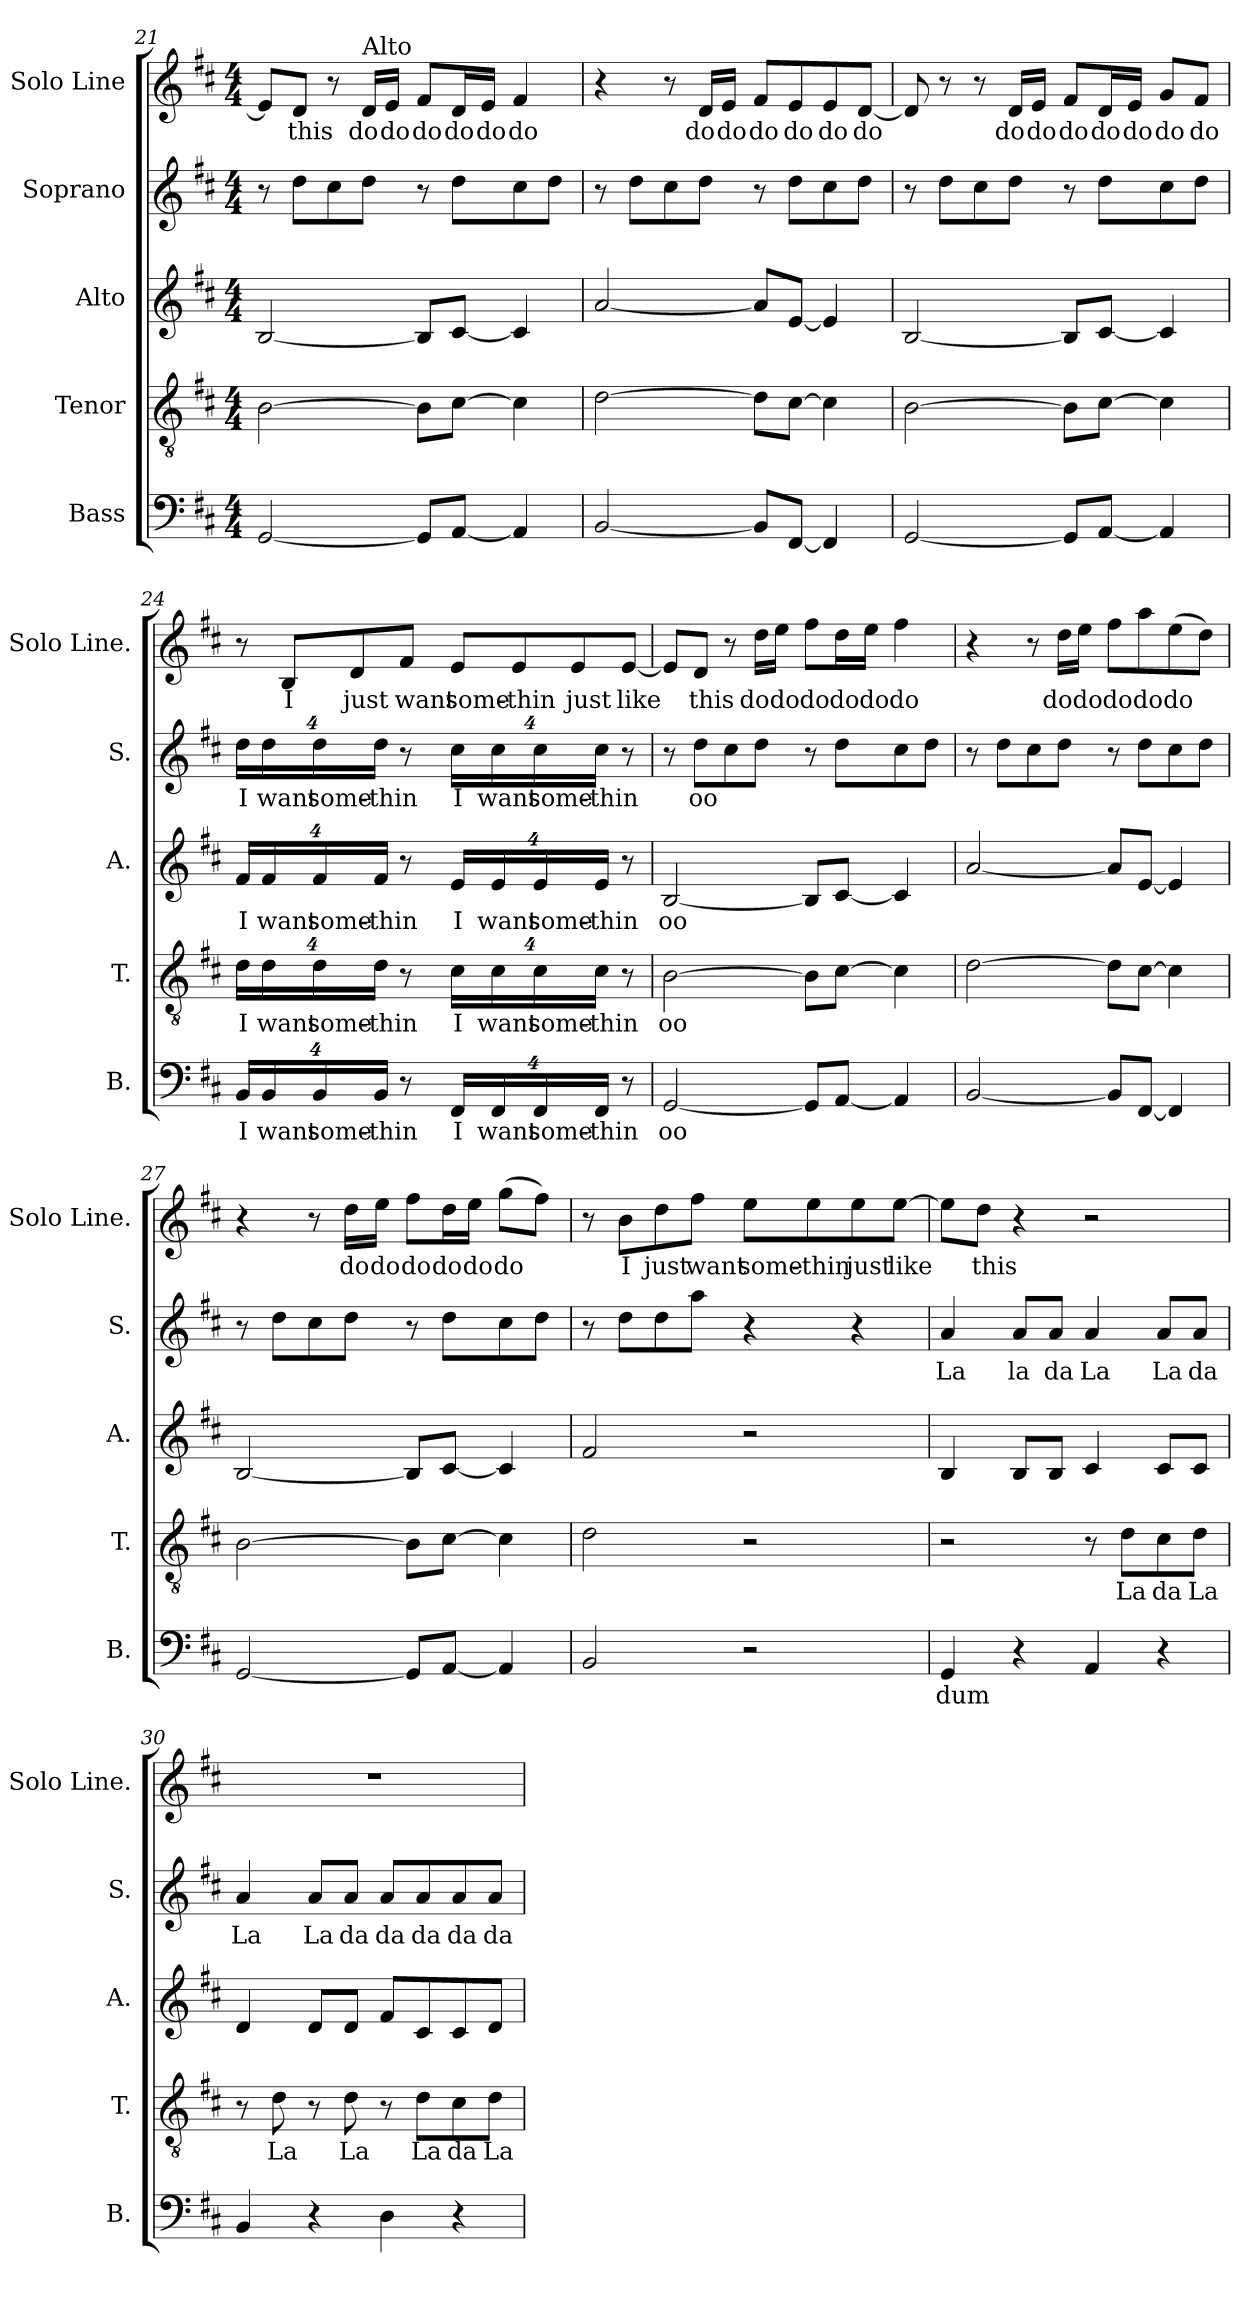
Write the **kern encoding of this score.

**kern	**text	**kern	**text	**kern	**text	**kern	**text	**kern	**text
*part5	*part5	*part4	*part4	*part3	*part3	*part2	*part2	*part1	*part1
*staff5	*staff5	*staff4	*staff4	*staff3	*staff3	*staff2	*staff2	*staff1	*staff1
*I"Bass	*	*I"Tenor	*	*I"Alto	*	*I"Soprano	*	*I"Solo Line	*
*I'B.	*	*I'T.	*	*I'A.	*	*I'S.	*	*I'Solo Line.	*
!!LO:LB:g=z
*clefF4	*	*clefGv2	*	*clefG2	*	*clefG2	*	*clefG2	*
*k[f#c#]	*	*k[f#c#]	*	*k[f#c#]	*	*k[f#c#]	*	*k[f#c#]	*
*M4/4	*	*M4/4	*	*M4/4	*	*M4/4	*	*M4/4	*
=21	=21	=21	=21	=21	=21	=21	=21	=21	=21
[2GG/	.	[2B\	.	[2B/	.	8r	.	8e/L]	.
!	!	!	!	!	!	!	!	!	!LO:LY:b
.	.	.	.	.	.	8dd\L	.	8d/J	this
.	.	.	.	.	.	8cc#\	.	8r	.
!	!	!	!	!	!	!	!	!LO:TX:a:t=Alto	!
!	!	!	!	!	!	!	!	!	!LO:LY:b
.	.	.	.	.	.	8dd\J	.	16d/LL	do
!	!	!	!	!	!	!	!	!	!LO:LY:b
.	.	.	.	.	.	.	.	16e/JJ	do
!	!	!	!	!	!	!	!	!	!LO:LY:b
8GG/L]	.	8B\L]	.	8B/L]	.	8r	.	8f#/L	do
!	!	!	!	!	!	!	!	!	!LO:LY:b
[8AA/J	.	[8c#\J	.	[8c#/J	.	8dd\L	.	16d/L	do
!	!	!	!	!	!	!	!	!	!LO:LY:b
.	.	.	.	.	.	.	.	16e/JJ	do
!	!	!	!	!	!	!	!	!	!LO:LY:b
4AA/]	.	4c#\]	.	4c#/]	.	8cc#\	.	4f#/	do
.	.	.	.	.	.	8dd\J	.	.	.
=22	=22	=22	=22	=22	=22	=22	=22	=22	=22
[2BB/	.	[2d\	.	[2a/	.	8r	.	4r	.
.	.	.	.	.	.	8dd\L	.	.	.
.	.	.	.	.	.	8cc#\	.	8r	.
!	!	!	!	!	!	!	!	!	!LO:LY:b
.	.	.	.	.	.	8dd\J	.	16d/LL	do
!	!	!	!	!	!	!	!	!	!LO:LY:b
.	.	.	.	.	.	.	.	16e/JJ	do
!	!	!	!	!	!	!	!	!	!LO:LY:b
8BB/L]	.	8d\L]	.	8a/L]	.	8r	.	8f#/L	do
!	!	!	!	!	!	!	!	!	!LO:LY:b
[8FF#/J	.	[8c#\J	.	[8e/J	.	8dd\L	.	8e/	do
!	!	!	!	!	!	!	!	!	!LO:LY:b
4FF#/]	.	4c#\]	.	4e/]	.	8cc#\	.	8e/	do
!	!	!	!	!	!	!	!	!	!LO:LY:b
.	.	.	.	.	.	8dd\J	.	[8d/J	do
=23	=23	=23	=23	=23	=23	=23	=23	=23	=23
[2GG/	.	[2B\	.	[2B/	.	8r	.	8d/]	.
.	.	.	.	.	.	8dd\L	.	8r	.
.	.	.	.	.	.	8cc#\	.	8r	.
!	!	!	!	!	!	!	!	!	!LO:LY:b
.	.	.	.	.	.	8dd\J	.	16d/LL	do
!	!	!	!	!	!	!	!	!	!LO:LY:b
.	.	.	.	.	.	.	.	16e/JJ	do
!	!	!	!	!	!	!	!	!	!LO:LY:b
8GG/L]	.	8B\L]	.	8B/L]	.	8r	.	8f#/L	do
!	!	!	!	!	!	!	!	!	!LO:LY:b
[8AA/J	.	[8c#\J	.	[8c#/J	.	8dd\L	.	16d/L	do
!	!	!	!	!	!	!	!	!	!LO:LY:b
.	.	.	.	.	.	.	.	16e/JJ	do
!	!	!	!	!	!	!	!	!	!LO:LY:b
4AA/]	.	4c#\]	.	4c#/]	.	8cc#\	.	8g/L	do
!	!	!	!	!	!	!	!	!	!LO:LY:b
.	.	.	.	.	.	8dd\J	.	8f#/J	do
!!LO:PB:g=z
=24	=24	=24	=24	=24	=24	=24	=24	=24	=24
*Xbrackettup	*	*	*	*	*	*	*	*	*
!	!LO:LY:b	!	!	!	!	!	!	!	!
*	*	*Xbrackettup	*	*	*	*	*	*	*
!	!	!	!LO:LY:b	!	!	!	!	!	!
*	*	*	*	*Xbrackettup	*	*	*	*	*
!	!	!	!	!	!LO:LY:b	!	!	!	!
*	*	*	*	*	*	*Xbrackettup	*	*	*
!	!	!	!	!	!	!	!LO:LY:b	!	!
32%3BB/L	I	32%3d\L	I	32%3f#/L	I	32%3dd\L	I	8r	.
!	!LO:LY:b	!	!LO:LY:b	!	!LO:LY:b	!	!LO:LY:b	!	!
32%3BB/	want	32%3d\	want	32%3f#/	want	32%3dd\	want	.	.
!	!	!	!	!	!	!	!	!	!LO:LY:b
.	.	.	.	.	.	.	.	8B/L	I
!	!LO:LY:b	!	!LO:LY:b	!	!LO:LY:b	!	!LO:LY:b	!	!
32%3BB/	some-	32%3d\	some-	32%3f#/	some-	32%3dd\	some-	.	.
!	!	!	!	!	!	!	!	!	!LO:LY:b
.	.	.	.	.	.	.	.	8d/	just
!	!LO:LY:b	!	!LO:LY:b	!	!LO:LY:b	!	!LO:LY:b	!	!
32%3BB/J	-thin	32%3d\J	-thin	32%3f#/J	-thin	32%3dd\J	-thin	.	.
!	!	!	!	!	!	!	!	!	!LO:LY:b
8r	.	8r	.	8r	.	8r	.	8f#/J	want
!	!LO:LY:b	!	!LO:LY:b	!	!LO:LY:b	!	!LO:LY:b	!	!LO:LY:b
32%3FF#/L	I	32%3c#\L	I	32%3e/L	I	32%3cc#\L	I	8e/L	some-
!	!LO:LY:b	!	!LO:LY:b	!	!LO:LY:b	!	!LO:LY:b	!	!
32%3FF#/	want	32%3c#\	want	32%3e/	want	32%3cc#\	want	.	.
!	!	!	!	!	!	!	!	!	!LO:LY:b
.	.	.	.	.	.	.	.	8e/	-thin
!	!LO:LY:b	!	!LO:LY:b	!	!LO:LY:b	!	!LO:LY:b	!	!
32%3FF#/	some-	32%3c#\	some-	32%3e/	some-	32%3cc#\	some-	.	.
!	!	!	!	!	!	!	!	!	!LO:LY:b
.	.	.	.	.	.	.	.	8e/	just
!	!LO:LY:b	!	!LO:LY:b	!	!LO:LY:b	!	!LO:LY:b	!	!
32%3FF#/J	-thin	32%3c#\J	-thin	32%3e/J	-thin	32%3cc#\J	-thin	.	.
!	!	!	!	!	!	!	!	!	!LO:LY:b
8r	.	8r	.	8r	.	8r	.	[8e/J	like
=25	=25	=25	=25	=25	=25	=25	=25	=25	=25
!	!LO:LY:b	!	!LO:LY:b	!	!LO:LY:b	!	!	!	!
[2GG/	oo	[2B\	oo	[2B/	oo	8r	.	8e/L]	.
!	!	!	!	!	!	!	!LO:LY:b	!	!LO:LY:b
.	.	.	.	.	.	8dd\L	oo	8d/J	this
.	.	.	.	.	.	8cc#\	.	8r	.
!	!	!	!	!	!	!	!	!	!LO:LY:b
.	.	.	.	.	.	8dd\J	.	16dd\LL	do
!	!	!	!	!	!	!	!	!	!LO:LY:b
.	.	.	.	.	.	.	.	16ee\JJ	do
!	!	!	!	!	!	!	!	!	!LO:LY:b
8GG/L]	.	8B\L]	.	8B/L]	.	8r	.	8ff#\L	do
!	!	!	!	!	!	!	!	!	!LO:LY:b
[8AA/J	.	[8c#\J	.	[8c#/J	.	8dd\L	.	16dd\L	do
!	!	!	!	!	!	!	!	!	!LO:LY:b
.	.	.	.	.	.	.	.	16ee\JJ	do
!	!	!	!	!	!	!	!	!	!LO:LY:b
4AA/]	.	4c#\]	.	4c#/]	.	8cc#\	.	4ff#\	do
.	.	.	.	.	.	8dd\J	.	.	.
!!LO:LB:g=z
=26	=26	=26	=26	=26	=26	=26	=26	=26	=26
[2BB/	.	[2d\	.	[2a/	.	8r	.	4r	.
.	.	.	.	.	.	8dd\L	.	.	.
.	.	.	.	.	.	8cc#\	.	8r	.
!	!	!	!	!	!	!	!	!	!LO:LY:b
.	.	.	.	.	.	8dd\J	.	16dd\LL	do
!	!	!	!	!	!	!	!	!	!LO:LY:b
.	.	.	.	.	.	.	.	16ee\JJ	do
!	!	!	!	!	!	!	!	!	!LO:LY:b
8BB/L]	.	8d\L]	.	8a/L]	.	8r	.	8ff#\L	do
!	!	!	!	!	!	!	!	!	!LO:LY:b
[8FF#/J	.	[8c#\J	.	[8e/J	.	8dd\L	.	8aa\	do
!	!	!	!	!	!	!	!	!	!LO:LY:b
4FF#/]	.	4c#\]	.	4e/]	.	8cc#\	.	(8ee\	do
.	.	.	.	.	.	8dd\J	.	8dd\J)	.
=27	=27	=27	=27	=27	=27	=27	=27	=27	=27
[2GG/	.	[2B\	.	[2B/	.	8r	.	4r	.
.	.	.	.	.	.	8dd\L	.	.	.
.	.	.	.	.	.	8cc#\	.	8r	.
!	!	!	!	!	!	!	!	!	!LO:LY:b
.	.	.	.	.	.	8dd\J	.	16dd\LL	do
!	!	!	!	!	!	!	!	!	!LO:LY:b
.	.	.	.	.	.	.	.	16ee\JJ	do
!	!	!	!	!	!	!	!	!	!LO:LY:b
8GG/L]	.	8B\L]	.	8B/L]	.	8r	.	8ff#\L	do
!	!	!	!	!	!	!	!	!	!LO:LY:b
[8AA/J	.	[8c#\J	.	[8c#/J	.	8dd\L	.	16dd\L	do
!	!	!	!	!	!	!	!	!	!LO:LY:b
.	.	.	.	.	.	.	.	16ee\JJ	do
!	!	!	!	!	!	!	!	!	!LO:LY:b
4AA/]	.	4c#\]	.	4c#/]	.	8cc#\	.	(8gg\L	do
.	.	.	.	.	.	8dd\J	.	8ff#\J)	.
=28	=28	=28	=28	=28	=28	=28	=28	=28	=28
2BB/	.	2d\	.	2f#/	.	8r	.	8r	.
!	!	!	!	!	!	!	!	!	!LO:LY:b
.	.	.	.	.	.	8dd\L	.	8b\L	I
!	!	!	!	!	!	!	!	!	!LO:LY:b
.	.	.	.	.	.	8dd\	.	8dd\	just
!	!	!	!	!	!	!	!	!	!LO:LY:b
.	.	.	.	.	.	8aa\J	.	8ff#\J	want
!	!	!	!	!	!	!	!	!	!LO:LY:b
2r	.	2r	.	2r	.	4r	.	8ee\L	some-
!	!	!	!	!	!	!	!	!	!LO:LY:b
.	.	.	.	.	.	.	.	8ee\	-thin
!	!	!	!	!	!	!	!	!	!LO:LY:b
.	.	.	.	.	.	4r	.	8ee\	just
!	!	!	!	!	!	!	!	!	!LO:LY:b
.	.	.	.	.	.	.	.	[8ee\J	like
!!LO:PB:g=z
=29	=29	=29	=29	=29	=29	=29	=29	=29	=29
!	!LO:LY:b	!	!	!	!	!	!LO:LY:b	!	!
4GG/	dum	2r	.	4B/	.	4a/	La	8ee\L]	.
!	!	!	!	!	!	!	!	!	!LO:LY:b
.	.	.	.	.	.	.	.	8dd\J	this
!	!	!	!	!	!	!	!LO:LY:b	!	!
4r	.	.	.	8B/L	.	8a/L	la	4r	.
!	!	!	!	!	!	!	!LO:LY:b	!	!
.	.	.	.	8B/J	.	8a/J	da	.	.
!	!	!	!	!	!	!	!LO:LY:b	!	!
4AA/	.	8r	.	4c#/	.	4a/	La	2r	.
!	!	!	!LO:LY:b	!	!	!	!	!	!
.	.	8d\L	La	.	.	.	.	.	.
!	!	!	!LO:LY:b	!	!	!	!LO:LY:b	!	!
4r	.	8c#\	da	8c#/L	.	8a/L	La	.	.
!	!	!	!LO:LY:b	!	!	!	!LO:LY:b	!	!
.	.	8d\J	La	8c#/J	.	8a/J	da	.	.
=30	=30	=30	=30	=30	=30	=30	=30	=30	=30
!	!	!	!	!	!	!	!LO:LY:b	!	!
4BB/	.	8r	.	4d/	.	4a/	La	1r	.
!	!	!	!LO:LY:b	!	!	!	!	!	!
.	.	8d\	La	.	.	.	.	.	.
!	!	!	!	!	!	!	!LO:LY:b	!	!
4r	.	8r	.	8d/L	.	8a/L	La	.	.
!	!	!	!LO:LY:b	!	!	!	!LO:LY:b	!	!
.	.	8d\	La	8d/J	.	8a/J	da	.	.
!	!	!	!	!	!	!	!LO:LY:b	!	!
4D\	.	8r	.	8f#/L	.	8a/L	da	.	.
!	!	!	!LO:LY:b	!	!	!	!LO:LY:b	!	!
.	.	8d\L	La	8c#/	.	8a/	da	.	.
!	!	!	!LO:LY:b	!	!	!	!LO:LY:b	!	!
4r	.	8c#\	da	8c#/	.	8a/	da	.	.
!	!	!	!LO:LY:b	!	!	!	!LO:LY:b	!	!
.	.	8d\J	La	8d/J	.	8a/J	da	.	.
=	=	=	=	=	=	=	=	=	=
*-	*-	*-	*-	*-	*-	*-	*-	*-	*-
